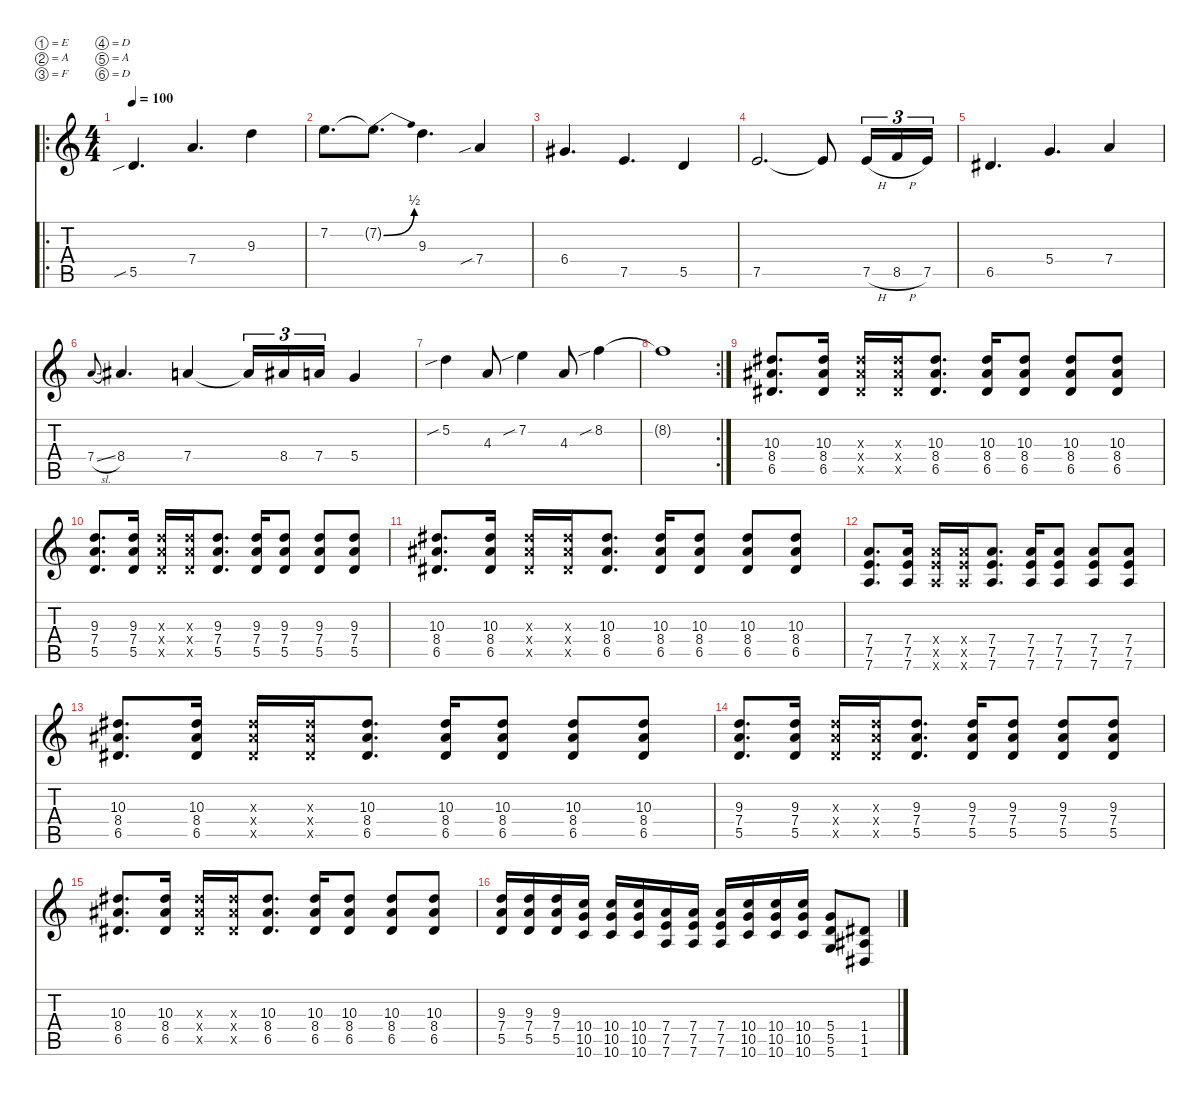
\defaultSystemsLayout 4
\hideDynamics
\bracketExtendMode nobrackets
\singleTrackTrackNamePolicy hidden
\multiTrackTrackNamePolicy hidden
\firstSystemTrackNameMode fullname
\firstSystemTrackNameOrientation horizontal
\otherSystemsTrackNameOrientation horizontal
\track ("Guitar 1" "od.guit.") {defaultSystemsLayout 4 mute instrument overdrivenguitar}
\staff {score tabs}
\tuning (E4 A3 F3 D3 A2 D2)
\ro
\ts (4 4)
\tempo 100
\clef g2
\ks c
5.5{sib}.4{d dy f beam Up} 7.4.4{d beam Up} 9.3.4{beam Down} |
7.2.8{d beam Down} 7.2{be (bend 0 0 15 2) t}.8{d beam Down} 9.3.4{d beam Down} 7.4{sib}.4{beam Up} |
6.4{acc #}.4{d beam Up} 7.5.4{d beam Up} 5.5.4{beam Up} |
7.5.2{d beam Up} 7.5{t}.8{beam Up} 7.5{h}.16{tu (3 2) beam Up} 8.5{h}.16{tu (3 2) beam Up} 7.5.16{tu (3 2) beam Up} |
6.5{acc #}.4{d beam Up} 5.4.4{d beam Up} 7.4.4{beam Up} |
7.4{sl}.8{gr onbeat dy mf beam Up} 8.4{acc #}.4{d dy f beam Up} 7.4.4{beam Up} 7.4{t}.16{tu (3 2) beam Up} 8.4{acc #}.16{tu (3 2) beam Up} 7.4.16{tu (3 2) beam Up} 5.4.4{beam Up} |
5.2{sib}.4{beam Down} 4.3.8{beam Up} 7.2{sib}.4{beam Down} 4.3.8{beam Up} 8.2{sib}.4{beam Down} |
\rc 2
8.2{t}.1{beam Down} |
(10.3{acc #} 8.4{acc #} 6.5{acc #}).8{d beam Up} (10.3{acc #} 8.4{acc #} 6.5{acc #}).16{beam Up} (10.3{x acc #} 8.4{x acc #} 6.5{x acc #}).16{beam Up} (10.3{x acc #} 8.4{x acc #} 6.5{x acc #}).16{beam Up} (10.3{acc #} 8.4{acc #} 6.5{acc #}).8{d beam Up} (10.3{acc #} 8.4{acc #} 6.5{acc #}).16{beam Up} (10.3{acc #} 8.4{acc #} 6.5{acc #}).8{beam Up} (10.3{acc #} 8.4{acc #} 6.5{acc #}).8{beam Up} (10.3{acc #} 8.4{acc #} 6.5{acc #}).8{beam Up} |
(9.3 7.4 5.5).8{d beam Up} (9.3 7.4 5.5).16{beam Up} (9.3{x} 7.4{x} 5.5{x}).16{beam Up} (9.3{x} 7.4{x} 5.5{x}).16{beam Up} (9.3 7.4 5.5).8{d beam Up} (9.3 7.4 5.5).16{beam Up} (9.3 7.4 5.5).8{beam Up} (9.3 7.4 5.5).8{beam Up} (9.3 7.4 5.5).8{beam Up} |
(10.3{acc #} 8.4{acc #} 6.5{acc #}).8{d beam Up} (10.3{acc #} 8.4{acc #} 6.5{acc #}).16{beam Up} (10.3{x acc #} 8.4{x acc #} 6.5{x acc #}).16{beam Up} (10.3{x acc #} 8.4{x acc #} 6.5{x acc #}).16{beam Up} (10.3{acc #} 8.4{acc #} 6.5{acc #}).8{d beam Up} (10.3{acc #} 8.4{acc #} 6.5{acc #}).16{beam Up} (10.3{acc #} 8.4{acc #} 6.5{acc #}).8{beam Up} (10.3{acc #} 8.4{acc #} 6.5{acc #}).8{beam Up} (10.3{acc #} 8.4{acc #} 6.5{acc #}).8{beam Up} |
(7.4 7.5 7.6).8{d beam Up} (7.4 7.5 7.6).16{beam Up} (7.4{x} 7.5{x} 7.6{x}).16{beam Up} (7.4{x} 7.5{x} 7.6{x}).16{beam Up} (7.4 7.5 7.6).8{d beam Up} (7.4 7.5 7.6).16{beam Up} (7.4 7.5 7.6).8{beam Up} (7.4 7.5 7.6).8{beam Up} (7.4 7.5 7.6).8{beam Up} |
(10.3{acc #} 8.4{acc #} 6.5{acc #}).8{d beam Up} (10.3{acc #} 8.4{acc #} 6.5{acc #}).16{beam Up} (10.3{x acc #} 8.4{x acc #} 6.5{x acc #}).16{beam Up} (10.3{x acc #} 8.4{x acc #} 6.5{x acc #}).16{beam Up} (10.3{acc #} 8.4{acc #} 6.5{acc #}).8{d beam Up} (10.3{acc #} 8.4{acc #} 6.5{acc #}).16{beam Up} (10.3{acc #} 8.4{acc #} 6.5{acc #}).8{beam Up} (10.3{acc #} 8.4{acc #} 6.5{acc #}).8{beam Up} (10.3{acc #} 8.4{acc #} 6.5{acc #}).8{beam Up} |
(9.3 7.4 5.5).8{d beam Up} (9.3 7.4 5.5).16{beam Up} (9.3{x} 7.4{x} 5.5{x}).16{beam Up} (9.3{x} 7.4{x} 5.5{x}).16{beam Up} (9.3 7.4 5.5).8{d beam Up} (9.3 7.4 5.5).16{beam Up} (9.3 7.4 5.5).8{beam Up} (9.3 7.4 5.5).8{beam Up} (9.3 7.4 5.5).8{beam Up} |
(10.3{acc #} 8.4{acc #} 6.5{acc #}).8{d beam Up} (10.3{acc #} 8.4{acc #} 6.5{acc #}).16{beam Up} (10.3{x acc #} 8.4{x acc #} 6.5{x acc #}).16{beam Up} (10.3{x acc #} 8.4{x acc #} 6.5{x acc #}).16{beam Up} (10.3{acc #} 8.4{acc #} 6.5{acc #}).8{d beam Up} (10.3{acc #} 8.4{acc #} 6.5{acc #}).16{beam Up} (10.3{acc #} 8.4{acc #} 6.5{acc #}).8{beam Up} (10.3{acc #} 8.4{acc #} 6.5{acc #}).8{beam Up} (10.3{acc #} 8.4{acc #} 6.5{acc #}).8{beam Up} |
(9.3 7.4 5.5).16{beam Up} (9.3 7.4 5.5).16{beam Up} (9.3 7.4 5.5).16{beam Up} (10.4 10.5 10.6).16{beam Up} (10.4 10.5 10.6).16{beam Up} (10.4 10.5 10.6).16{beam Up} (7.4 7.5 7.6).16{beam Up} (7.4 7.5 7.6).16{beam Up} (7.4 7.5 7.6).16{beam Up} (10.4 10.5 10.6).16{beam Up} (10.4 10.5 10.6).16{beam Up} (10.4 10.5 10.6).16{beam Up} (5.4 5.5 5.6).8{beam Up} (1.4{acc #} 1.5{acc #} 1.6{acc #}).8{beam Up}
